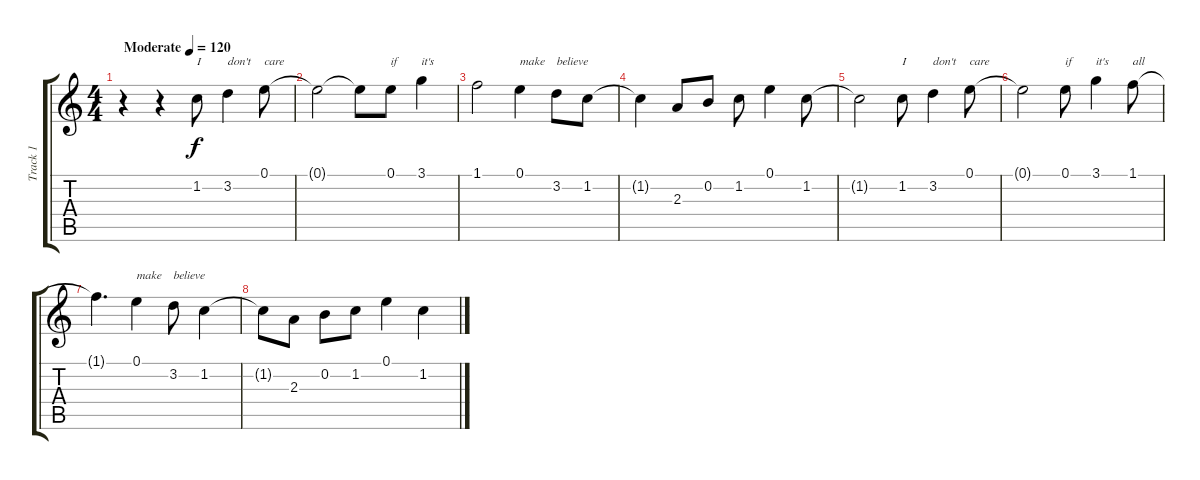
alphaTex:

\track ("Track 1" "Track 1") {instrument overdrivenguitar}
\staff {score tabs}
\tuning (E4 B3 G3 D3 A2 E2) {hide}
\ts (4 4)
\tempo (120 "Moderate")
\clef g2
\ks c
r.4{dy f instrument overdrivenguitar} r.4 1.2.8{txt "I"} 3.2.4{txt "don't"} 0.1.8{txt "care"} |
0.1{t}.2 0.1{t}.8 0.1.8{txt "if"} 3.1.4{txt "it's"} |
1.1.2 0.1.4{txt "make"} 3.2.8{txt "believe"} 1.2.8 |
1.2{t}.4 2.3.8 0.2.8 1.2.8 0.1.4 1.2.8 |
1.2{t}.2 1.2.8{txt "I"} 3.2.4{txt "don't"} 0.1.8{txt "care"} |
0.1{t}.2 0.1.8{txt "if"} 3.1.4{txt "it's"} 1.1.8{txt "all"} |
1.1{t}.4{d} 0.1.4{txt "make"} 3.2.8{txt "believe"} 1.2.4 |
1.2{t}.8 2.3.8 0.2.8 1.2.8 0.1.4 1.2.4
